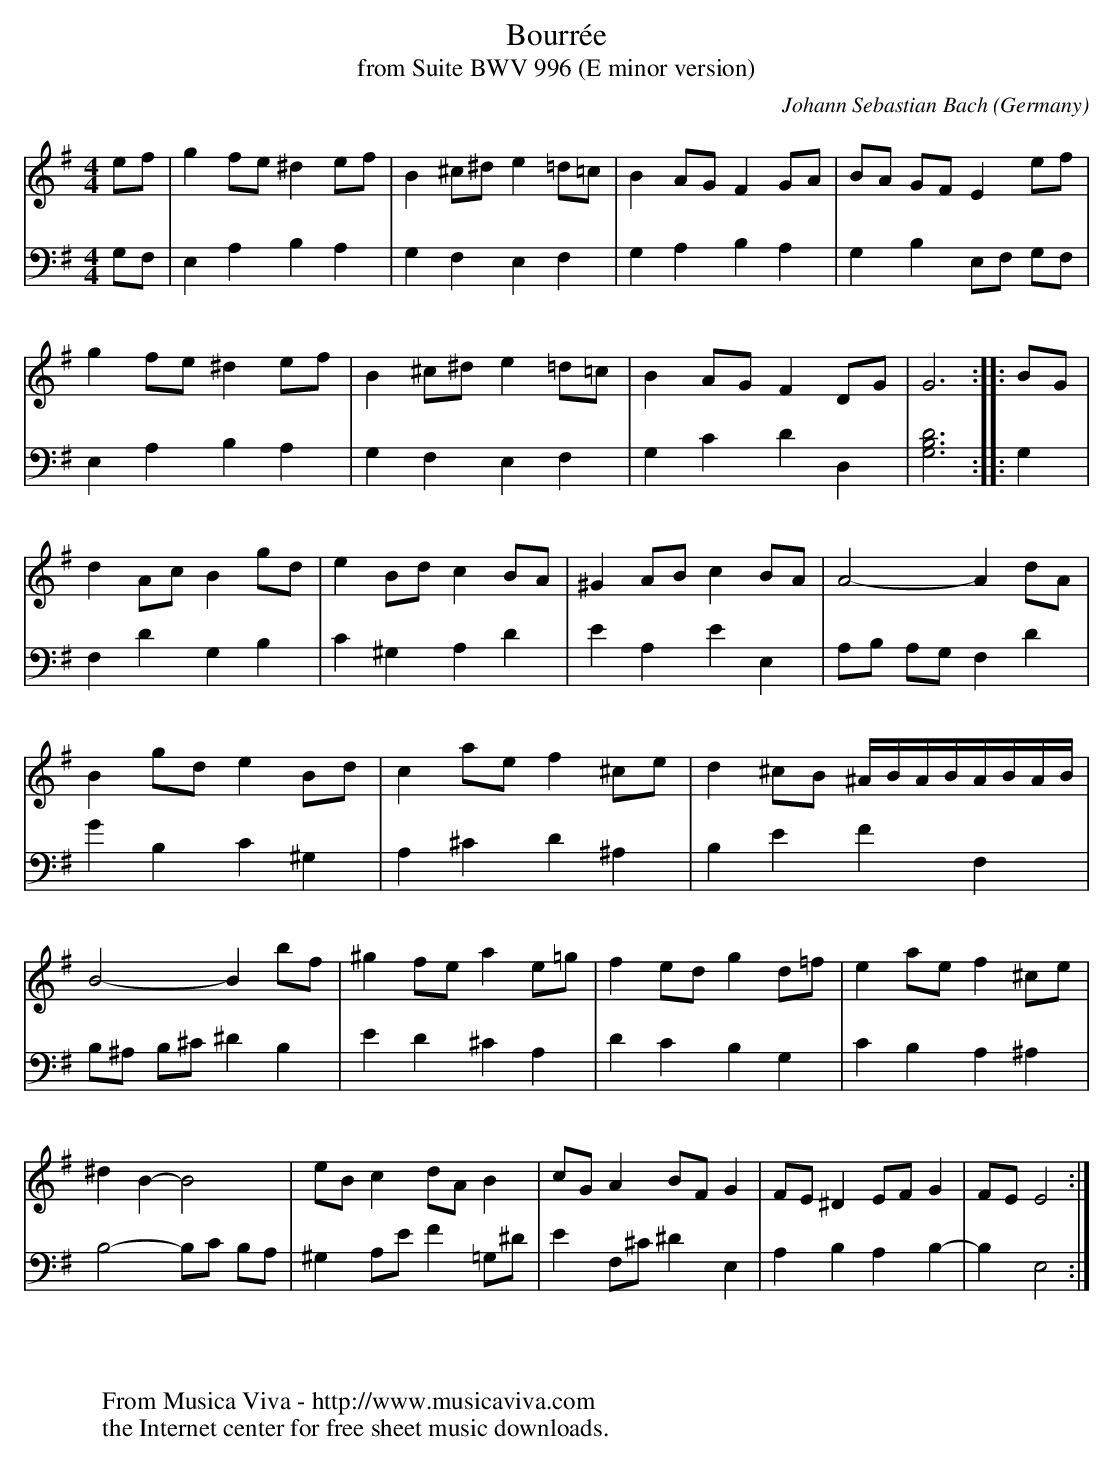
X:1
T:Bourr\'ee
T:from Suite BWV 996 (E minor version)
C:Johann Sebastian Bach
O:Germany
M:4/4
L:1/8
K:Em
V:1
[K: transpose=-12]ef | g2fe ^d2ef | B2^c^d e2 =d=c |\
B2AG F2GA | BA GF E2ef |\
g2fe ^d2ef | B2^c^d e2=d=c | B2AG F2DG | G6::\
BG | d2Ac B2gd | e2Bd c2BA | ^G2AB c2BA | A4-A2dA |\
B2gd e2Bd | c2ae f2^ce | d2^cB ^A/B/A/B/A/B/A/B/ |\
B4-B2bf | ^g2fe a2e=g | f2ed g2d=f | e2ae f2^ce |\
^d2B2-B4| eB c2dA B2| cG A2BF G2| FE ^D2EF G2| FE E4:|
V:2 clef=bass
L:1/8
M:4/4
K:G
[K: transpose=-12]G,F, | E,2A,2B,2A,2| G,2F,2E,2F,2|\
G,2A,2B,2A,2 | G,2B,2E,F, G,F, | E,2A,2B,2A,2|\
G,2F,2E,2F,2| G,2C2D2D,2| [G,6B,6D6]::\
G,2| F,2D2G,2B,2| C2^G,2A,2D2| E2A,2E2E,2| A,B, A,G, F,2D2|\
G2B,2C2^G,2| A,2^C2D2^A,2| B,2E2F2F,2| B,^A, B,^C ^D2B,2|\
E2D2^C2A,2| D2C2B,2G,2| C2B,2A,2^A,2| B,4-B,C B,A, |\
^G,2A,E F2=G,^D | E2F,^C ^D2E,2| A,2B,2A,2B,2-| B,2E,4:|
W:
W:
W:  From Musica Viva - http://www.musicaviva.com
W:  the Internet center for free sheet music downloads.
